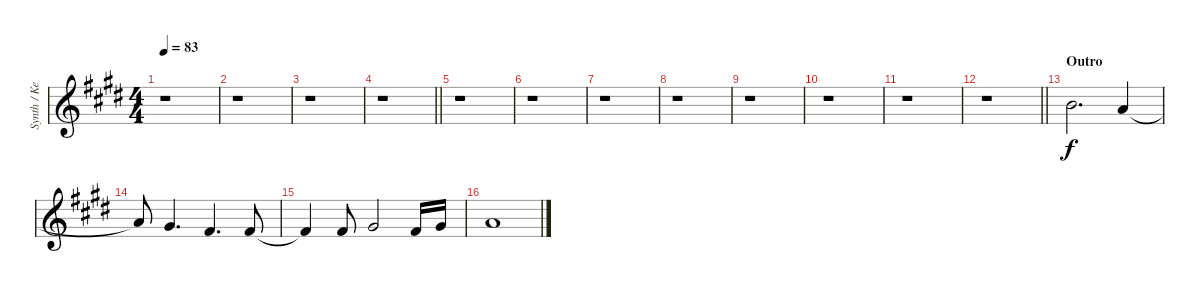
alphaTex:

\track ("Synth / Keyboard I" "Synth / Ke") {instrument acousticgrandpiano}
\staff {score}
\tuning (D4 B3 G3 D3 G2 D2) {hide}
\ts (4 4)
\tempo 83
\clef g2
\ks e
r.1{dy f} |
r.1 |
r.1 |
\barLineRight lightlight
r.1 |
r.1 |
r.1 |
r.1 |
r.1 |
r.1 |
r.1 |
r.1 |
\barLineRight lightlight
r.1 |
\section ("" "Outro")
9.1.2{d} 7.1.4 |
7.1{t}.8 9.2.4{d} 7.2.4{d} 7.2.8 |
7.2{t}.4 7.2.8 6.1.2 7.2.16 6.1.16 |
7.1.1
